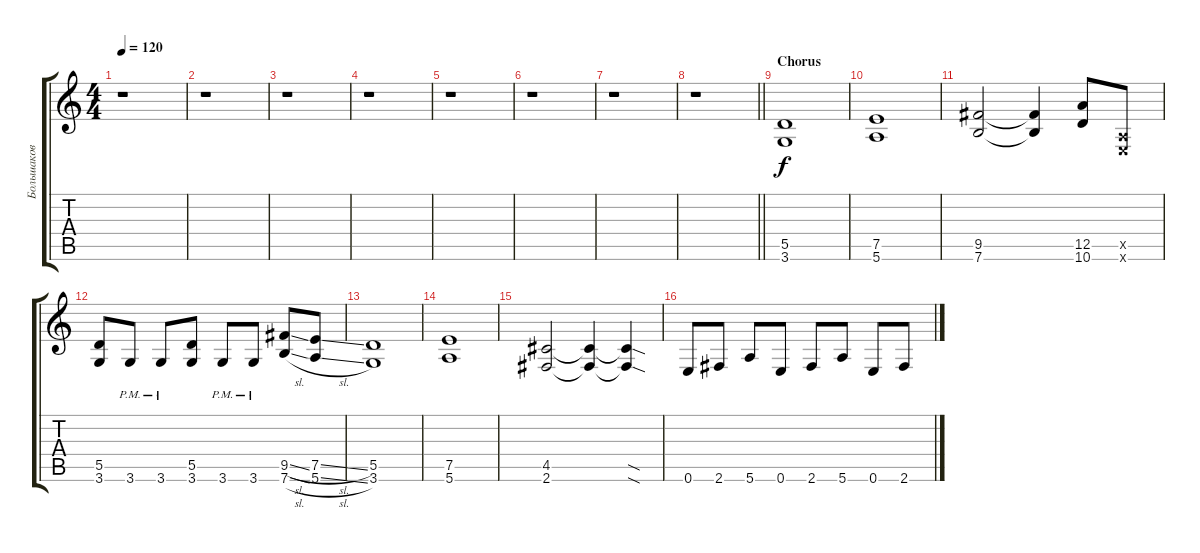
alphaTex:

\track ("Большаков Михаил ( Соло гитара )" "Большаков ") {instrument overdrivenguitar}
\staff {score tabs}
\tuning (E4 B3 G3 D3 A2 E2) {hide}
\ts (4 4)
\tempo 120
\clef g2
\ks c
r.1{dy f} |
r.1 |
r.1 |
r.1 |
r.1 |
r.1 |
r.1 |
\barLineRight lightlight
r.1 |
\section ("" "Chorus")
(5.5 3.6).1 |
(7.5 5.6).1 |
(9.5 7.6).2 (9.5{t} 7.6{t}).4 (12.5 10.6).8 (0.5{x} 0.6{x}).8 |
(5.5 3.6).8 3.6{pm}.8 3.6{pm}.8 (5.5 3.6).8 3.6{pm}.8 3.6{pm}.8 (9.5{sl} 7.6{sl}).8 (7.5{sl} 5.6{sl}).8 |
(5.5 3.6).1 |
(7.5 5.6).1 |
(4.5 2.6).2 (4.5{t} 2.6{t}).4 (4.5{sod t} 2.6{sod t}).4 |
0.6.8 2.6.8 5.6.8 0.6.8 2.6.8 5.6.8 0.6.8 2.6.8
